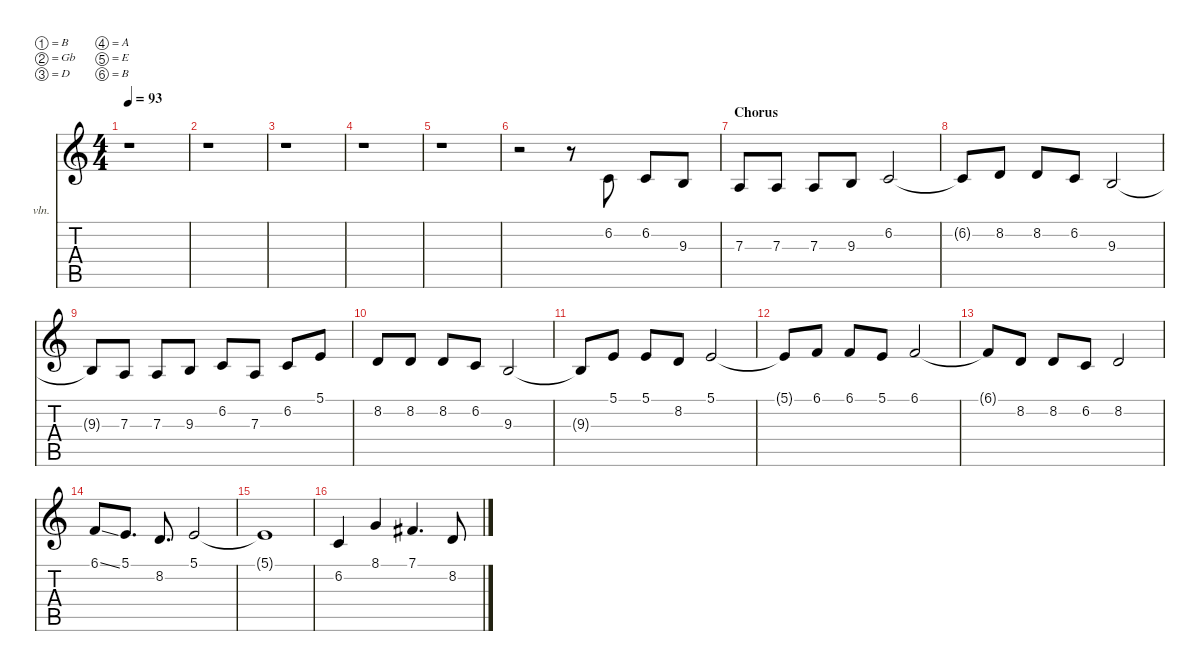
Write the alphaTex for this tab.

\defaultSystemsLayout 4
\hideDynamics
\bracketExtendMode nobrackets
\firstSystemTrackNameOrientation horizontal
\otherSystemsTrackNameOrientation horizontal
\track ("Vocals" "vln.") {solo instrument synthstrings1}
\staff {score tabs}
\tuning (B3 Gb3 D3 A2 E2 B1)
\ts (4 4)
\scale
0.957726
\tempo 93
\accidentals auto
\clef g2
\ottava regular
\simile none
\ks c
r.1{dy f beam Down} |
\scale
0.96299 r.1{beam Down} |
\scale
0.96299 r.1{beam Down} |
\scale
1.10577 r.1{beam Down} |
\scale
0.957726 r.1{beam Down} |
\scale
0.957726 r.2{beam Down} r.8{beam Down} 6.2.8{beam Up} 6.2.8{beam Up} 9.3.8{beam Up} |
\section ("" "Chorus")
\scale
0.978779 7.3.8{beam Up} 7.3.8{beam Up} 7.3.8{beam Up} 9.3.8{beam Up} 6.2.2{beam Up} |
\scale
1.09524 6.2{t}.8{beam Up} 8.2.8{beam Up} 8.2.8{beam Up} 6.2.8{beam Up} 9.3.2{beam Up} |
\scale
0.968253 9.3{t}.8{beam Up} 7.3.8{beam Up} 7.3.8{beam Up} 9.3.8{beam Up} 6.2.8{beam Up} 7.3.8{beam Up} 6.2.8{beam Up} 5.1.8{beam Up} |
\scale
0.968253 8.2.8{beam Up} 8.2.8{beam Up} 8.2.8{beam Up} 6.2.8{beam Up} 9.3.2{beam Up} |
\scale
0.968253 9.3{t}.8{beam Up} 5.1.8{beam Up} 5.1.8{beam Up} 8.2.8{beam Up} 5.1.2{beam Up} |
\scale
1.09524 5.1{t}.8{beam Up} 6.1.8{beam Up} 6.1.8{beam Up} 5.1.8{beam Up} 6.1.2{beam Up} |
\scale
0.968253 6.1{t}.8{beam Up} 8.2.8{beam Up} 8.2.8{beam Up} 6.2.8{beam Up} 8.2.2{beam Up} |
\scale
0.968253 6.1{ss}.8{beam Up} 5.1.8{d beam Up} 8.2.8{d beam Up} 5.1.2{beam Up} |
\scale
0.968253 5.1{t}.1{beam Up} |
\scale
1.09524 6.2.4{beam Up} 8.1.4{beam Up} 7.1{acc #}.4{d beam Up} 8.2.8{beam Up}
